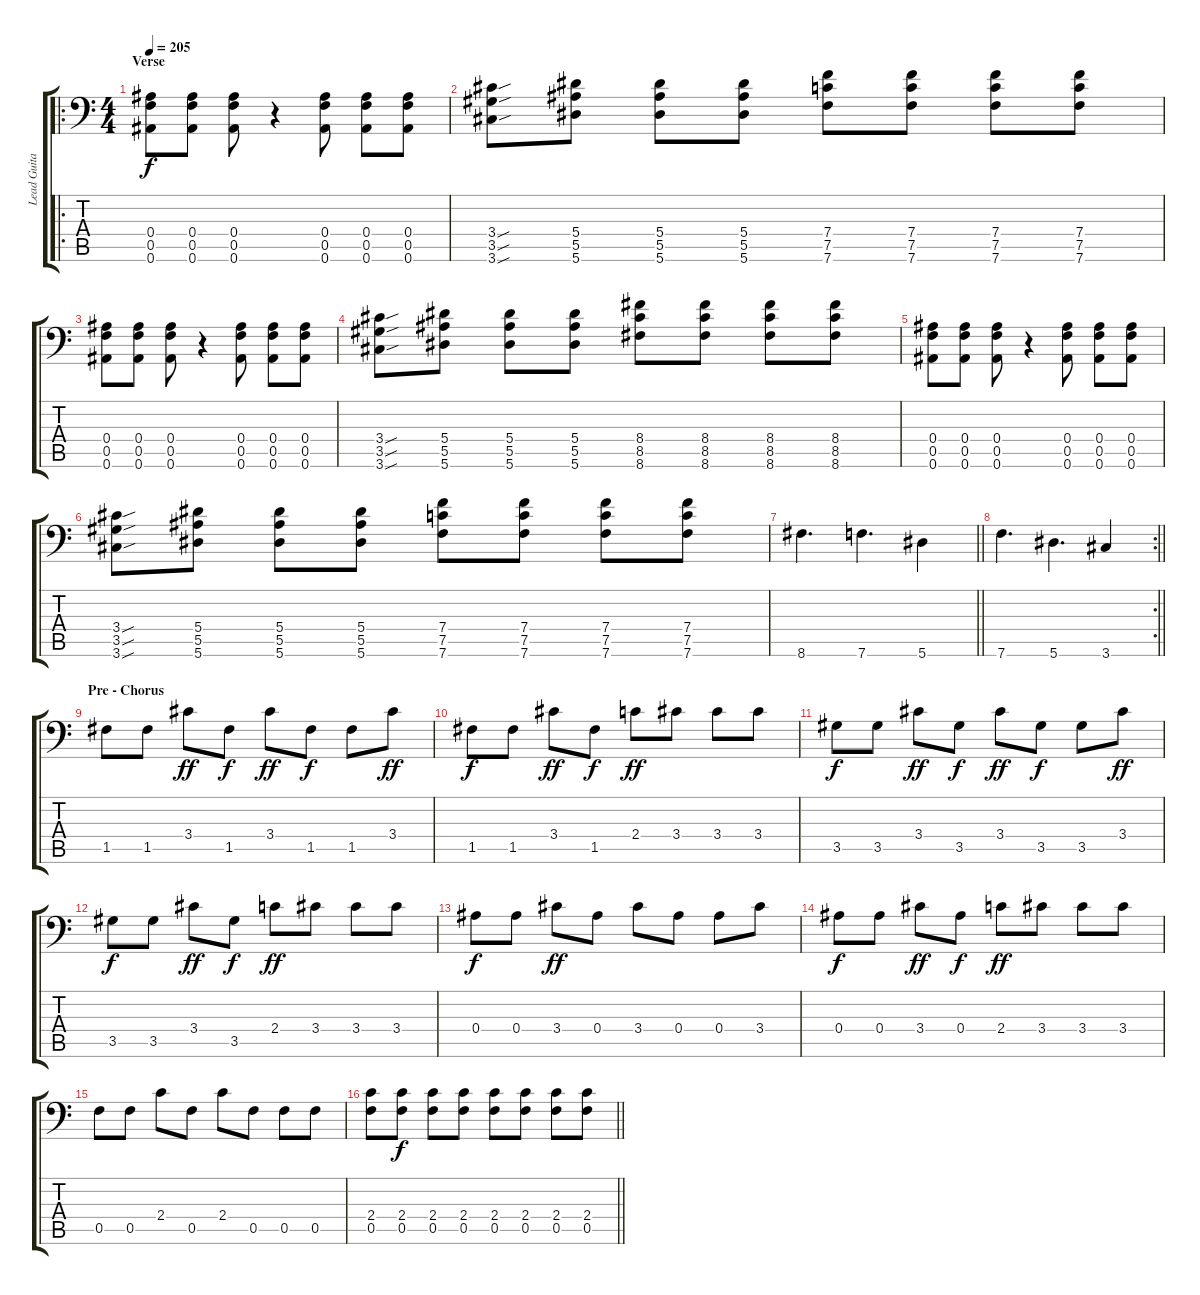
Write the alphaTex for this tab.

\track ("Lead Guitar" "Lead Guita") {instrument distortionguitar}
\staff {score tabs}
\tuning (C4 G3 Eb3 Bb2 F2 Bb1) {hide}
\ro
\ts (4 4)
\section ("" "Verse")
\tempo 205
\clef f4
\ks c
(0.4 0.5 0.6).8{dy f balance 0} (0.4 0.5 0.6).8 (0.4 0.5 0.6).8 r.4 (0.4 0.5 0.6).8 (0.4 0.5 0.6).8 (0.4 0.5 0.6).8 |
(3.4{sou} 3.5{sou} 3.6{sou}).8 (5.4 5.5 5.6).8 (5.4 5.5 5.6).8 (5.4 5.5 5.6).8 (7.4 7.5 7.6).8 (7.4 7.5 7.6).8 (7.4 7.5 7.6).8 (7.4 7.5 7.6).8 |
(0.4 0.5 0.6).8 (0.4 0.5 0.6).8 (0.4 0.5 0.6).8 r.4 (0.4 0.5 0.6).8 (0.4 0.5 0.6).8 (0.4 0.5 0.6).8 |
(3.4{sou} 3.5{sou} 3.6{sou}).8 (5.4 5.5 5.6).8 (5.4 5.5 5.6).8 (5.4 5.5 5.6).8 (8.4 8.5 8.6).8 (8.4 8.5 8.6).8 (8.4 8.5 8.6).8 (8.4 8.5 8.6).8 |
(0.4 0.5 0.6).8 (0.4 0.5 0.6).8 (0.4 0.5 0.6).8 r.4 (0.4 0.5 0.6).8 (0.4 0.5 0.6).8 (0.4 0.5 0.6).8 |
(3.4{sou} 3.5{sou} 3.6{sou}).8 (5.4 5.5 5.6).8 (5.4 5.5 5.6).8 (5.4 5.5 5.6).8 (7.4 7.5 7.6).8 (7.4 7.5 7.6).8 (7.4 7.5 7.6).8 (7.4 7.5 7.6).8 |
\barLineRight lightlight
8.6.4{d} 7.6.4{d} 5.6.4 |
\rc 2
\barLineRight lightlight
7.6.4{d} 5.6.4{d} 3.6.4 |
\section ("" "Pre - Chorus")
1.5.8{balance 8} 1.5.8 3.4.8{dy ff} 1.5.8{dy f} 3.4.8{dy ff} 1.5.8{dy f} 1.5.8 3.4.8{dy ff} |
1.5.8{dy f} 1.5.8 3.4.8{dy ff} 1.5.8{dy f} 2.4.8{dy ff} 3.4.8 3.4.8 3.4.8 |
3.5.8{dy f balance 8} 3.5.8 3.4.8{dy ff} 3.5.8{dy f} 3.4.8{dy ff} 3.5.8{dy f} 3.5.8 3.4.8{dy ff} |
3.5.8{dy f} 3.5.8 3.4.8{dy ff} 3.5.8{dy f} 2.4.8{dy ff} 3.4.8 3.4.8 3.4.8 |
0.4.8{dy f} 0.4.8 3.4.8{dy ff} 0.4.8 3.4.8 0.4.8 0.4.8 3.4.8 |
0.4.8{dy f} 0.4.8 3.4.8{dy ff} 0.4.8{dy f} 2.4.8{dy ff} 3.4.8 3.4.8 3.4.8 |
0.5.8 0.5.8 2.4.8 0.5.8 2.4.8 0.5.8 0.5.8 0.5.8 |
\barLineRight lightlight
(2.4 0.5).8 (2.4 0.5).8{dy f} (2.4 0.5).8 (2.4 0.5).8 (2.4 0.5).8 (2.4 0.5).8 (2.4 0.5).8 (2.4 0.5).8
